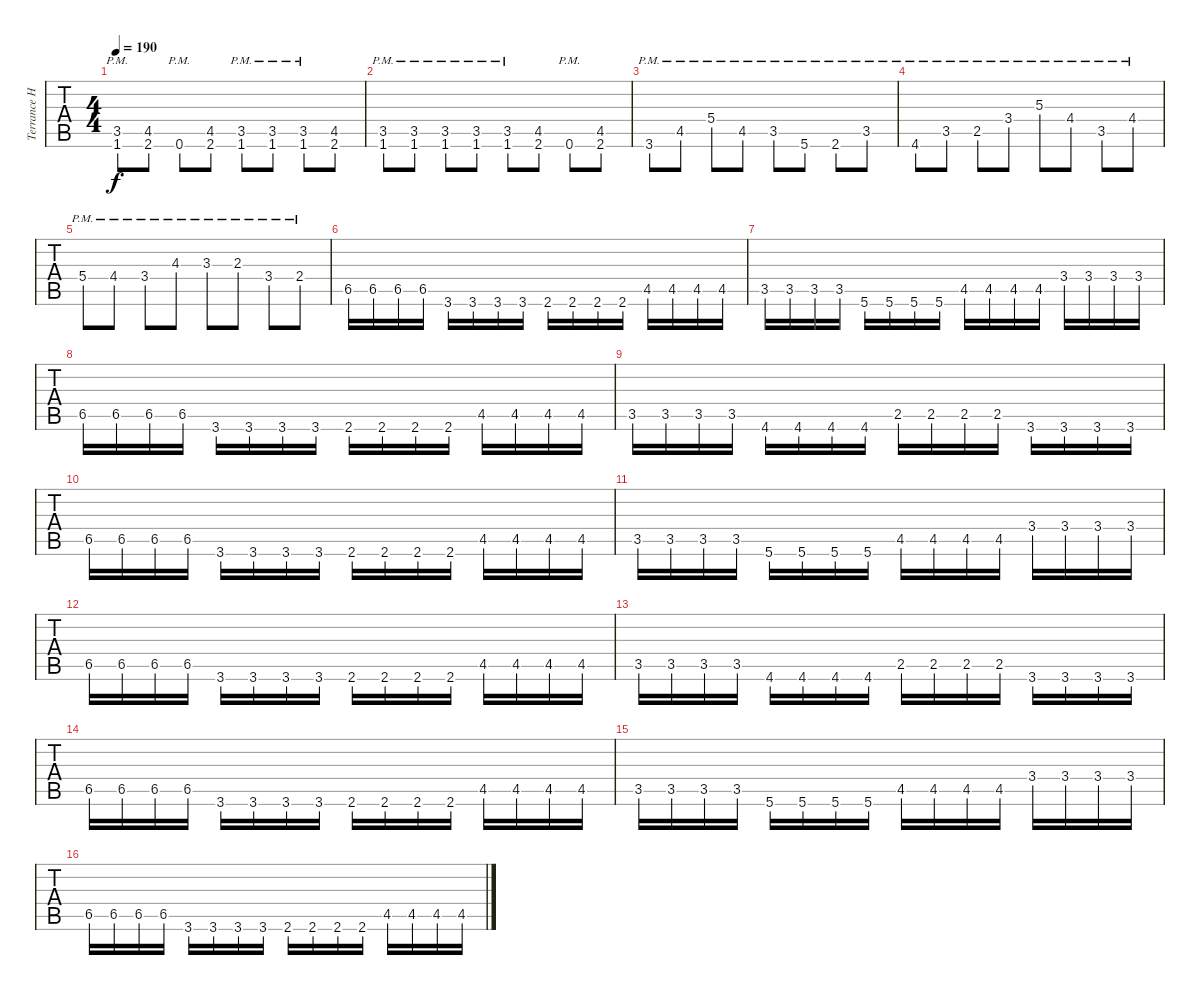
\track ("Terrance Hobbs" "Terrance H") {instrument distortionguitar}
\staff {tabs}
\tuning (C4 G3 Eb3 Bb2 F2 C2) {hide}
\ts (4 4)
\tempo 190
\clef g2
\ks c
(3.5{pm} 1.6{pm}).8{dy f} (4.5 2.6).8 0.6{pm}.8 (4.5 2.6).8 (3.5{pm} 1.6{pm}).8 (3.5{pm} 1.6{pm}).8 (3.5{pm} 1.6{pm}).8 (4.5 2.6).8 |
(3.5{pm} 1.6{pm}).8 (3.5{pm} 1.6{pm}).8 (3.5{pm} 1.6{pm}).8 (3.5{pm} 1.6{pm}).8 (3.5{pm} 1.6{pm}).8 (4.5 2.6).8 0.6{pm}.8 (4.5 2.6).8 |
3.6{pm}.8 4.5{pm}.8 5.4{pm}.8 4.5{pm}.8 3.5{pm}.8 5.6{pm}.8 2.6{pm}.8 3.5{pm}.8 |
4.6{pm}.8 3.5{pm}.8 2.5{pm}.8 3.4{pm}.8 5.3{pm}.8 4.4{pm}.8 3.5{pm}.8 4.4{pm}.8 |
5.4{pm}.8 4.4{pm}.8 3.4{pm}.8 4.3{pm}.8 3.3{pm}.8 2.3{pm}.8 3.4{pm}.8 2.4{pm}.8 |
6.5.16 6.5.16 6.5.16 6.5.16 3.6.16 3.6.16 3.6.16 3.6.16 2.6.16 2.6.16 2.6.16 2.6.16 4.5.16 4.5.16 4.5.16 4.5.16 |
3.5.16 3.5.16 3.5.16 3.5.16 5.6.16 5.6.16 5.6.16 5.6.16 4.5.16 4.5.16 4.5.16 4.5.16 3.4.16 3.4.16 3.4.16 3.4.16 |
6.5.16 6.5.16 6.5.16 6.5.16 3.6.16 3.6.16 3.6.16 3.6.16 2.6.16 2.6.16 2.6.16 2.6.16 4.5.16 4.5.16 4.5.16 4.5.16 |
3.5.16 3.5.16 3.5.16 3.5.16 4.6.16 4.6.16 4.6.16 4.6.16 2.5.16 2.5.16 2.5.16 2.5.16 3.6.16 3.6.16 3.6.16 3.6.16 |
6.5.16 6.5.16 6.5.16 6.5.16 3.6.16 3.6.16 3.6.16 3.6.16 2.6.16 2.6.16 2.6.16 2.6.16 4.5.16 4.5.16 4.5.16 4.5.16 |
3.5.16 3.5.16 3.5.16 3.5.16 5.6.16 5.6.16 5.6.16 5.6.16 4.5.16 4.5.16 4.5.16 4.5.16 3.4.16 3.4.16 3.4.16 3.4.16 |
6.5.16 6.5.16 6.5.16 6.5.16 3.6.16 3.6.16 3.6.16 3.6.16 2.6.16 2.6.16 2.6.16 2.6.16 4.5.16 4.5.16 4.5.16 4.5.16 |
3.5.16 3.5.16 3.5.16 3.5.16 4.6.16 4.6.16 4.6.16 4.6.16 2.5.16 2.5.16 2.5.16 2.5.16 3.6.16 3.6.16 3.6.16 3.6.16 |
6.5.16 6.5.16 6.5.16 6.5.16 3.6.16 3.6.16 3.6.16 3.6.16 2.6.16 2.6.16 2.6.16 2.6.16 4.5.16 4.5.16 4.5.16 4.5.16 |
3.5.16 3.5.16 3.5.16 3.5.16 5.6.16 5.6.16 5.6.16 5.6.16 4.5.16 4.5.16 4.5.16 4.5.16 3.4.16 3.4.16 3.4.16 3.4.16 |
6.5.16 6.5.16 6.5.16 6.5.16 3.6.16 3.6.16 3.6.16 3.6.16 2.6.16 2.6.16 2.6.16 2.6.16 4.5.16 4.5.16 4.5.16 4.5.16
